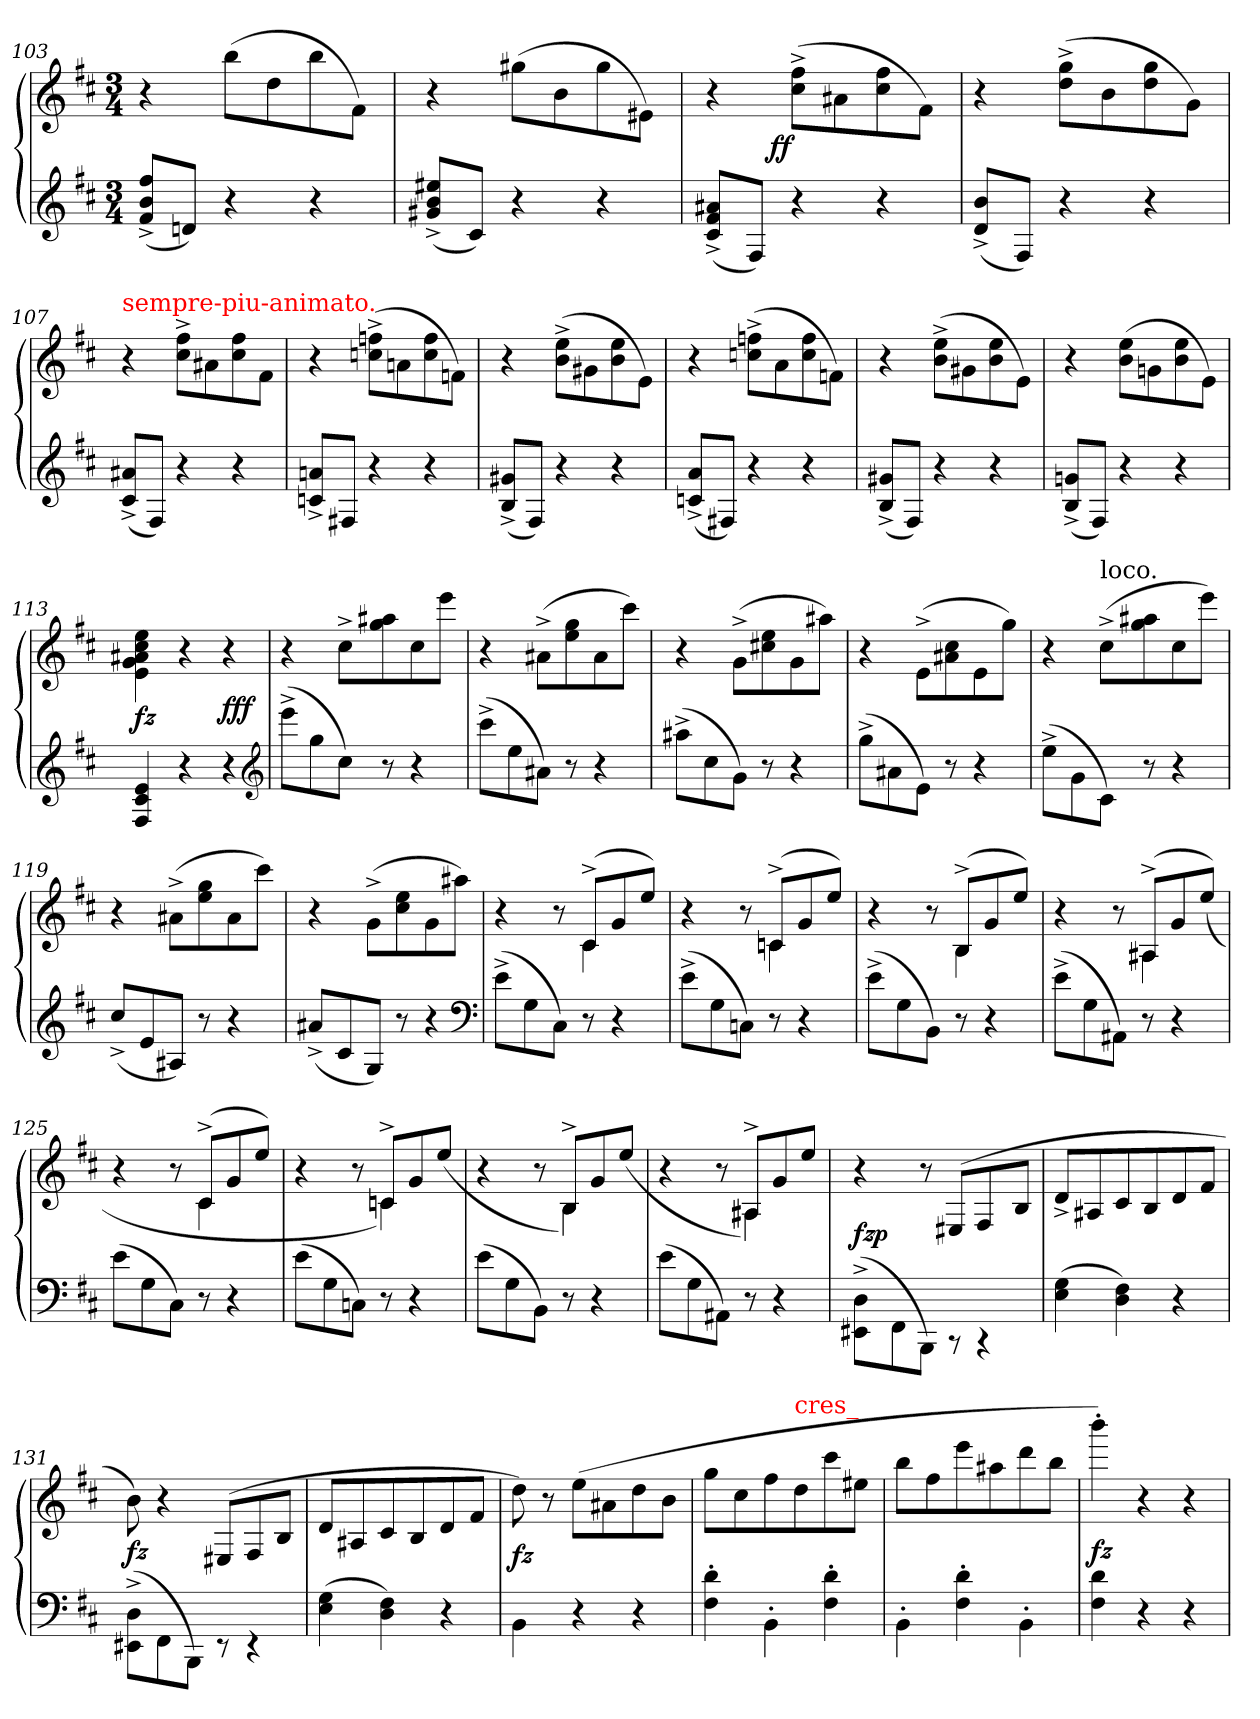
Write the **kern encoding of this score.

**kern	**kern	**dynam
*part1	*part1	*part1
*staff2	*staff1	*staff1/2
*clefG2	*clefG2	*
*k[f#c#]	*k[f#c#]	*
*M3/4	*M3/4	*
=103	=103	=103
(8ff#^> 8b^> 8f#^>L	4r	.
8dnJ)	.	.
4r	(8bbL	.
.	8dd	.
4r	8bb	.
.	8f#J)	.
=104	=104	=104
(8ee#X^> 8b^> 8g#X^>L	4r	.
8c#J)	.	.
4r	(>8gg#XL	.
.	8b	.
4r	8gg#	.
.	8e#XJ)	.
=105	=105	=105
(8a#X^> 8f#^> 8c#^>L	4r	.
8F#J)	.	.
!	!	!LO:DY:rj
4r	(8ff#^< 8cc#^<L	ff
.	8a#X	.
4r	8ff# 8cc#	.
.	8f#J)	.
=106	=106	=106
(8b^> 8d^>L	4r	.
8F#J)	.	.
4r	(>8gg^< 8dd^<L	.
.	8b	.
4r	8gg 8dd	.
.	8gJ)	.
=107	=107	=107
!	!LO:TX:a:color=red:t=sempre-piu-animato.	!
(8a#X^> 8c#^>L	4r	.
8F#J)	.	.
4r	8ff#^< 8cc#^<L	.
.	8a#X	.
4r	8ff# 8cc#	.
.	8f#J	.
=108	=108	=108
8an^> 8cn^>L	4r	.
8F#XJ	.	.
4r	(8ffn^< 8ccn^<L	.
.	8an	.
4r	8ff 8cc	.
.	8fnJ)	.
=109	=109	=109
(8g#X^> 8B^>L	4r	.
8F#J)	.	.
4r	(8ee^<\ 8b^<\L	.
.	8g#X\	.
4r	8ee\ 8b\	.
.	8e\J)	.
=110	=110	=110
(8a^> 8cn^>L	4r	.
8F#XJ)	.	.
4r	(>8ffn^< 8ccn^<L	.
.	8a	.
4r	8ff 8cc	.
.	8fJ)	.
=111	=111	=111
(8g#X^> 8B^>L	4r	.
8F#J)	.	.
4r	(8ee^<\ 8b^<\L	.
.	8g#X\	.
4r	8ee\ 8b\	.
.	8e\J)	.
=112	=112	=112
(8gn^> 8B^>L	4r	.
8F#J)	.	.
4r	(8ee\ 8b\L	.
.	8gn\	.
4r	8ee\ 8b\	.
.	8e\J)	.
=113	=113	=113
4e 4c# 4F#	4ee\ 4cc#\ 4a#X\ 4g\ 4e\	fz
4r	4r	.
4r	4r	fff
*clefG2	*	*
=114	=114	=114
(>8eee^<L	4r	.
8gg	.	.
8cc#J)	8cc#^<L	.
8r	8aa#X 8gg	.
4r	8cc#	.
.	8eeeJ	.
=115	=115	=115
(8ccc#^<L	4r	.
8ee	.	.
8a#XJ)	(8a#X^<L	.
8r	8gg 8ee	.
4r	8a#	.
.	8ccc#J)	.
=116	=116	=116
(8aa#X^<L	4r	.
8cc#	.	.
8gJ)	(>8g^<L	.
8r	8ee 8cc#X	.
4r	8g	.
.	8aa#XJ)	.
=117	=117	=117
(>8gg^<L	4r	.
8a#X	.	.
8eJ)	(8e^<\L	.
8r	8cc#\ 8a#X\	.
4r	8e\	.
.	8gg\J)	.
=118	=118	=118
(>8ee^<\L	4r	.
8g\	.	.
!	!LO:TX:a:t=loco.	!
8c#\J)	(8cc#^<L	.
8r	8aa#X 8gg	.
4r	8cc#	.
.	8eeeJ)	.
=119	=119	=119
(<8cc#^>L	4r	.
8e	.	.
8A#XJ)	(8a#X^<L	.
8r	8gg 8ee	.
4r	8a#	.
.	8ccc#J)	.
=120	=120	=120
(8a#X^>L	4r	.
8c#	.	.
8GJ)	(>8g^<L	.
8r	8ee 8cc#	.
4r	8g	.
.	8aa#XJ)	.
*clefF4	*	*
=121	=121	=121
*	*^	*
(8e^>L	4r	4.ryy	.
8G	.	.	.
8C#J)	8r	.	.
8r	(<8c#^>L	4c#	.
4r	8g	.	.
.	8eeJ)	8ryy	.
=122	=122	=122	=122
(8e^>L	4r	4.ryy	.
8G	.	.	.
8CnJ)	8r	.	.
8r	(<8cn^>L	4cn	.
4r	8g	.	.
.	8eeJ)	8ryy	.
=123	=123	=123	=123
(8e^>L	4r	4.ryy	.
8G	.	.	.
8BBJ)	8r	.	.
8r	(<8B^>L	4B	.
4r	8g	.	.
.	8eeJ)	8ryy	.
=124	=124	=124	=124
(8e^>L	4r	4.ryy	.
8G	.	.	.
8AA#XJ)	8r	.	.
8r	(<8A#X^>L	4A#X	.
4r	8g	.	.
.	(>8eeJ)	8ryy	.
=125	=125	=125	=125
(8eL	4r	4.ryy	.
8G	.	.	.
8C#J)	8r	.	.
8r	(<8c#^>L	4c#	.
4r	8g	.	.
.	8eeJ)	8ryy	.
=126	=126	=126	=126
(8eL	4r	4.ryy	.
8G	.	.	.
8CnJ)	8r	.	.
8r	8cn^>L	4cn)	.
4r	8g	.	.
.	(>(<8eeJ	8ryy	.
=127	=127	=127	=127
(8eL	4r	4.ryy	.
8G	.	.	.
8BBJ)	8r	.	.
8r	8B^>L	4B)	.
4r	8g	.	.
.	(<8eeJ	8ryy	.
=128	=128	=128	=128
(8eL	4r	4.ryy	.
8G	.	.	.
8AA#XJ)	8r	.	.
8r	8A#X^>L	4A#X)	.
4r	8g	.	.
.	(<8eeJ	8ryy	.
=129	=129	=129	=129
(>8D^>\ 8EE#X^>\L	4r	16ryy	fz
.	.	2ryy	p
8FF#\	.	.	.
8BBB\J)	8r	.	.
8rCC	(8E#XL	.	.
4rCC	8F#/	.	.
.	.	8.ryy	.
.	8B/J	.	.
=130	=130	=130	=130
!	!LO:TX:a:color=red:t=P	!	!
*	*v	*v	*
(4G 4E	8d^<L	.
.	8A#X	.
4F# 4D)	8c#	.
.	8B	.
4r	8d	.
.	8f#J	.
=131	=131	=131
(>8D^>\ 8EE#X^>\L	8b)	fz
8FF#\	4r	.
8BBB\J)	.	.
8rEE	(>8E#XL	.
4rEE	8F#/	.
.	8B/J	.
=132	=132	=132
(4G 4E	8dL	.
.	8A#X	.
4F# 4D)	8c#	.
.	8B	.
4r	8d	.
.	8f#J	.
=133	=133	=133
4BB\	8dd)	fz
.	8r	.
4r	(8eeL	.
.	8a#X	.
4r	8dd	.
.	8bJ	.
=134	=134	=134
4d' 4F#'	8ggL	.
.	8cc#	.
4BB'\	8ff#	.
!	!LO:TX:a:color=red:t=cres_	!
.	8dd	.
4d' 4F#'	8ccc#	.
.	8ee#XJ	.
=135	=135	=135
4BB'\	8bbL	.
.	8ff#	.
4d' 4F#'	8eee	.
.	8aa#X	.
4BB'\	8ddd	.
.	8bbJ	.
=136	=136	=136
4d 4F#	4bbb'>)	fz
4r	4r	.
4r	4r	.
=	=	=
*-	*-	*-
